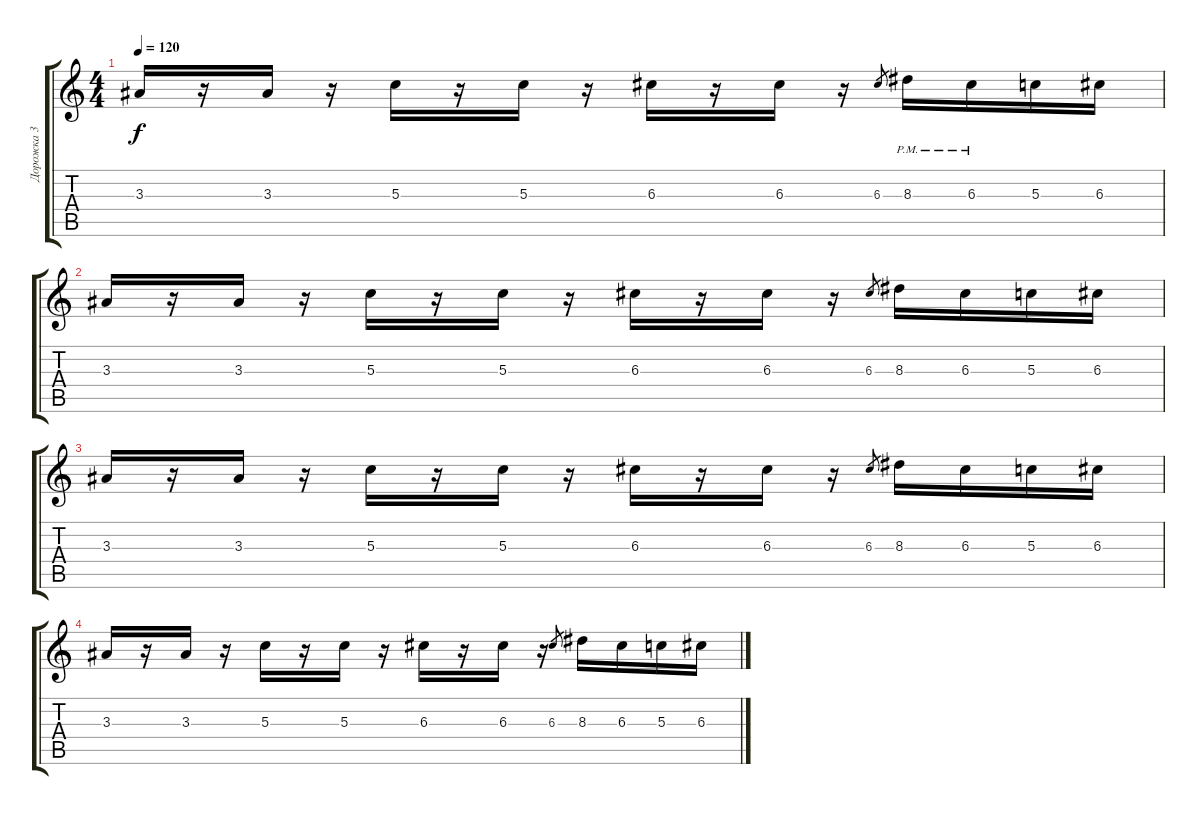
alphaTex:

\track ("Дорожка 3" "Дорожка 3") {instrument distortionguitar}
\staff {score tabs}
\tuning (E4 B3 G3 D3 A2 E2) {hide}
\ts (4 4)
\tempo 120
\clef g2
\ks c
3.3.16{dy f} r.16 3.3.16 r.16 5.3.16 r.16 5.3.16 r.16 6.3.16 r.16 6.3.16 r.16 6.3.8{gr} 8.3{pm}.16 6.3{pm}.16 5.3.16 6.3.16 |
3.3.16 r.16 3.3.16 r.16 5.3.16 r.16 5.3.16 r.16 6.3.16 r.16 6.3.16 r.16 6.3.8{gr} 8.3.16 6.3.16 5.3.16 6.3.16 |
3.3.16 r.16 3.3.16 r.16 5.3.16 r.16 5.3.16 r.16 6.3.16 r.16 6.3.16 r.16 6.3.8{gr} 8.3.16 6.3.16 5.3.16 6.3.16 |
3.3.16 r.16 3.3.16 r.16 5.3.16 r.16 5.3.16 r.16 6.3.16 r.16 6.3.16 r.16 6.3.8{gr} 8.3.16 6.3.16 5.3.16 6.3.16
